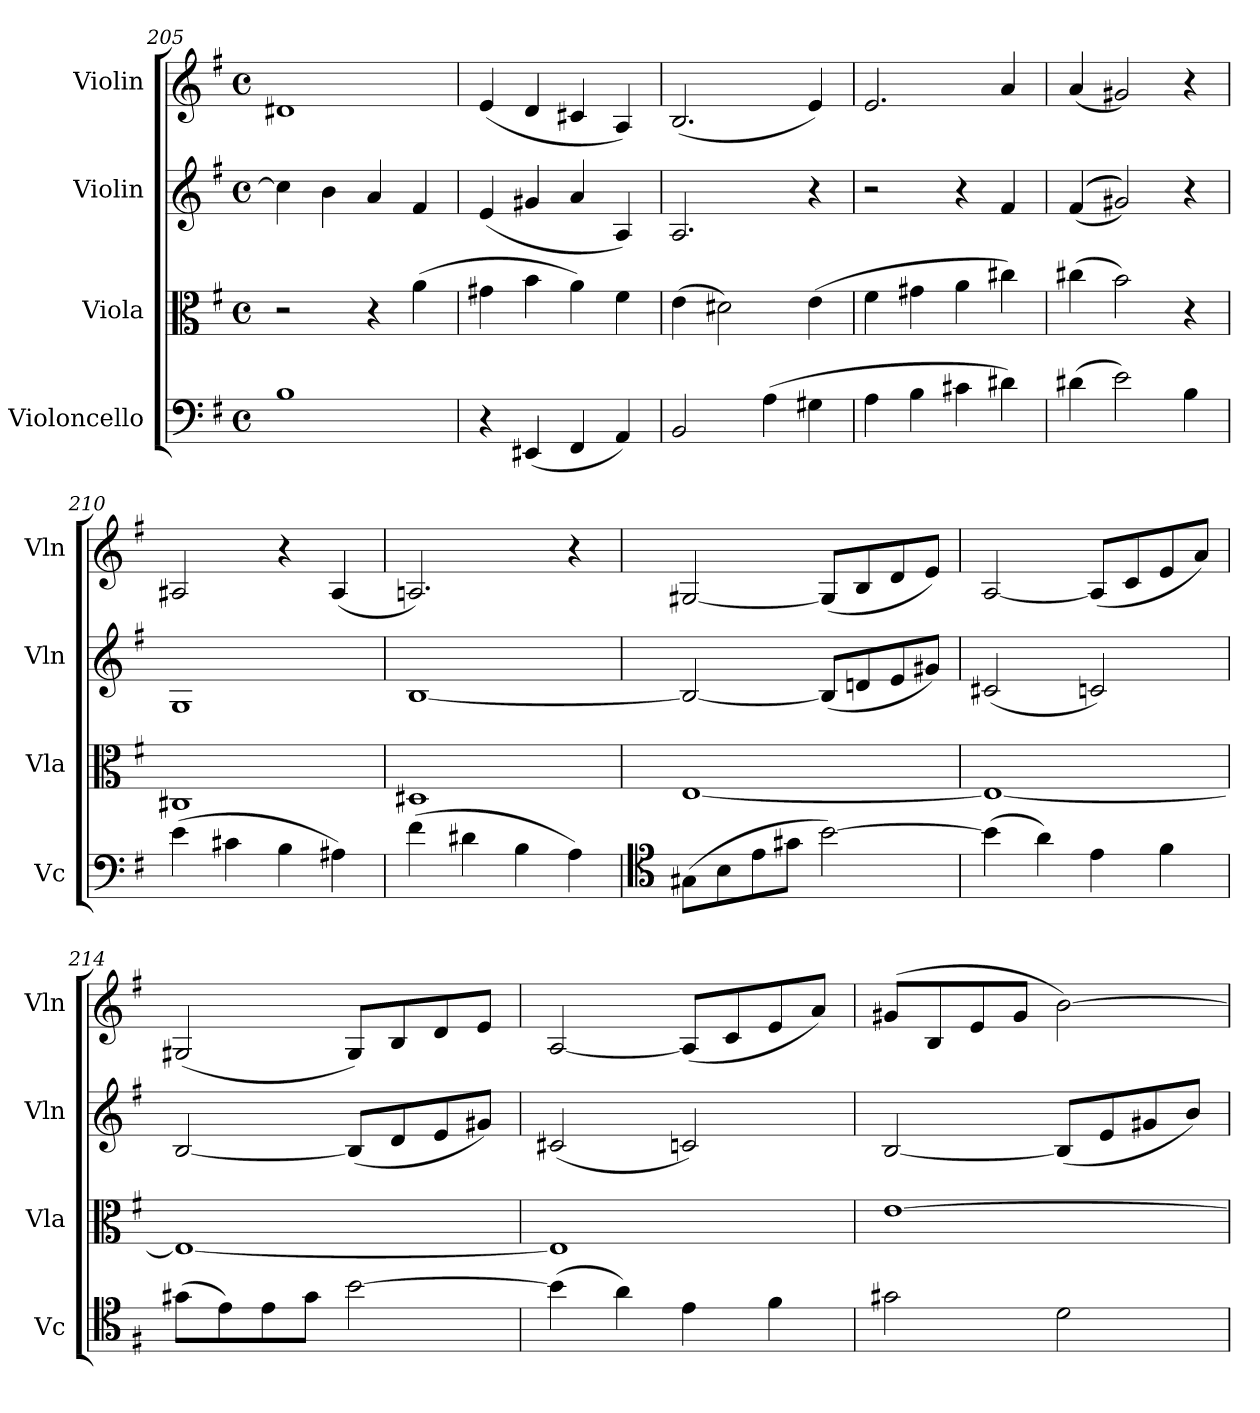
**kern	**kern	**kern	**kern
*part4	*part3	*part2	*part1
*staff4	*staff3	*staff2	*staff1
*I"Violoncello	*I"Viola	*I"Violin	*I"Violin
*I'Vc	*I'Vla	*I'Vln	*I'Vln
*clefF4	*clefC3	*clefG2	*clefG2
*k[f#]	*k[f#]	*k[f#]	*k[f#]
*M4/4	*M4/4	*M4/4	*M4/4
*met(c)	*met(c)	*met(c)	*met(c)
=205	=205	=205	=205
1B	2r	4cc#\]	1d#X
.	.	4b\	.
.	4r	4a/	.
.	(4a\	4f#/	.
=206	=206	=206	=206
4r	4g#X\	(4e/	(4e/
(4EE#X/	4b\	4g#X/	4d/
4FF#/	4a\)	4a/	4c#X/
4AA/)	4f#\	4A/)	4A/)
=207	=207	=207	=207
2BB/	(4e\	2.A/	(2.B/
.	2d#X\)	.	.
(4A\	.	.	.
4G#X\	(4e\	4r	4e/)
=208	=208	=208	=208
4A\	4f#\	2r	2.e/
4B\	4g#X\	.	.
4c#X\	4a\	4r	.
4d#X\)	4cc#X\)	4f#/	4a/
=209	=209	=209	=209
(4d#X\	(4cc#X\	(((4f#/	(4a/
2e\)	2b\)	2g#X/)))	2g#X/)
4B\	4r	4r	4r
=210	=210	=210	=210
(4e\	1C#X	1G	2A#X/
4c#X\	.	.	.
4B\	.	.	4r
4A#X\)	.	.	(4A#/
=211	=211	=211	=211
(4f#\	1D#X	[1B	2.An/)
4d#X\	.	.	.
4B\	.	.	.
4A\)	.	.	4r
=212	=212	=212	=212
*clefC4	*	*	*
(8G#X\L	[1E	2B/_	[2G#X/
8B\	.	.	.
8e\	.	.	.
8g#X\J	.	.	.
[2b\)	.	(8B/L]	(8G#/L]
.	.	8dn/	8B/
.	.	8e/	8d/
.	.	8g#X/J)	8e/J)
=213	=213	=213	=213
(4b\]	1E_	(2c#X/	[2A/
4a\)	.	.	.
4e\	.	2cn/)	(8A/L]
.	.	.	8c/
4f#\	.	.	8e/
.	.	.	8a/J)
!!LO:LB:g=z
=214	=214	=214	=214
(8g#X\L	1E_	[2B/	(2G#X/
8e\)	.	.	.
8e\	.	.	.
8g#\J	.	.	.
[2b\	.	(8B/L]	8G#/L)
.	.	8d/	8B/
.	.	8e/	8d/
.	.	8g#X/J)	8e/J
=215	=215	=215	=215
(4b\]	1E]	(2c#X/	[2A/
4a\)	.	.	.
4e\	.	2cn/)	(8A/L]
.	.	.	8c/
4f#\	.	.	8e/
.	.	.	8a/J)
=216	=216	=216	=216
2g#X\	[1e	[2B/	(8g#X/L
.	.	.	8B/
.	.	.	8e/
.	.	.	8g#/J
2d\	.	(8B/L]	[2b\)
.	.	8e/	.
.	.	8g#X/	.
.	.	8b/J)	.
=	=	=	=
*-	*-	*-	*-
